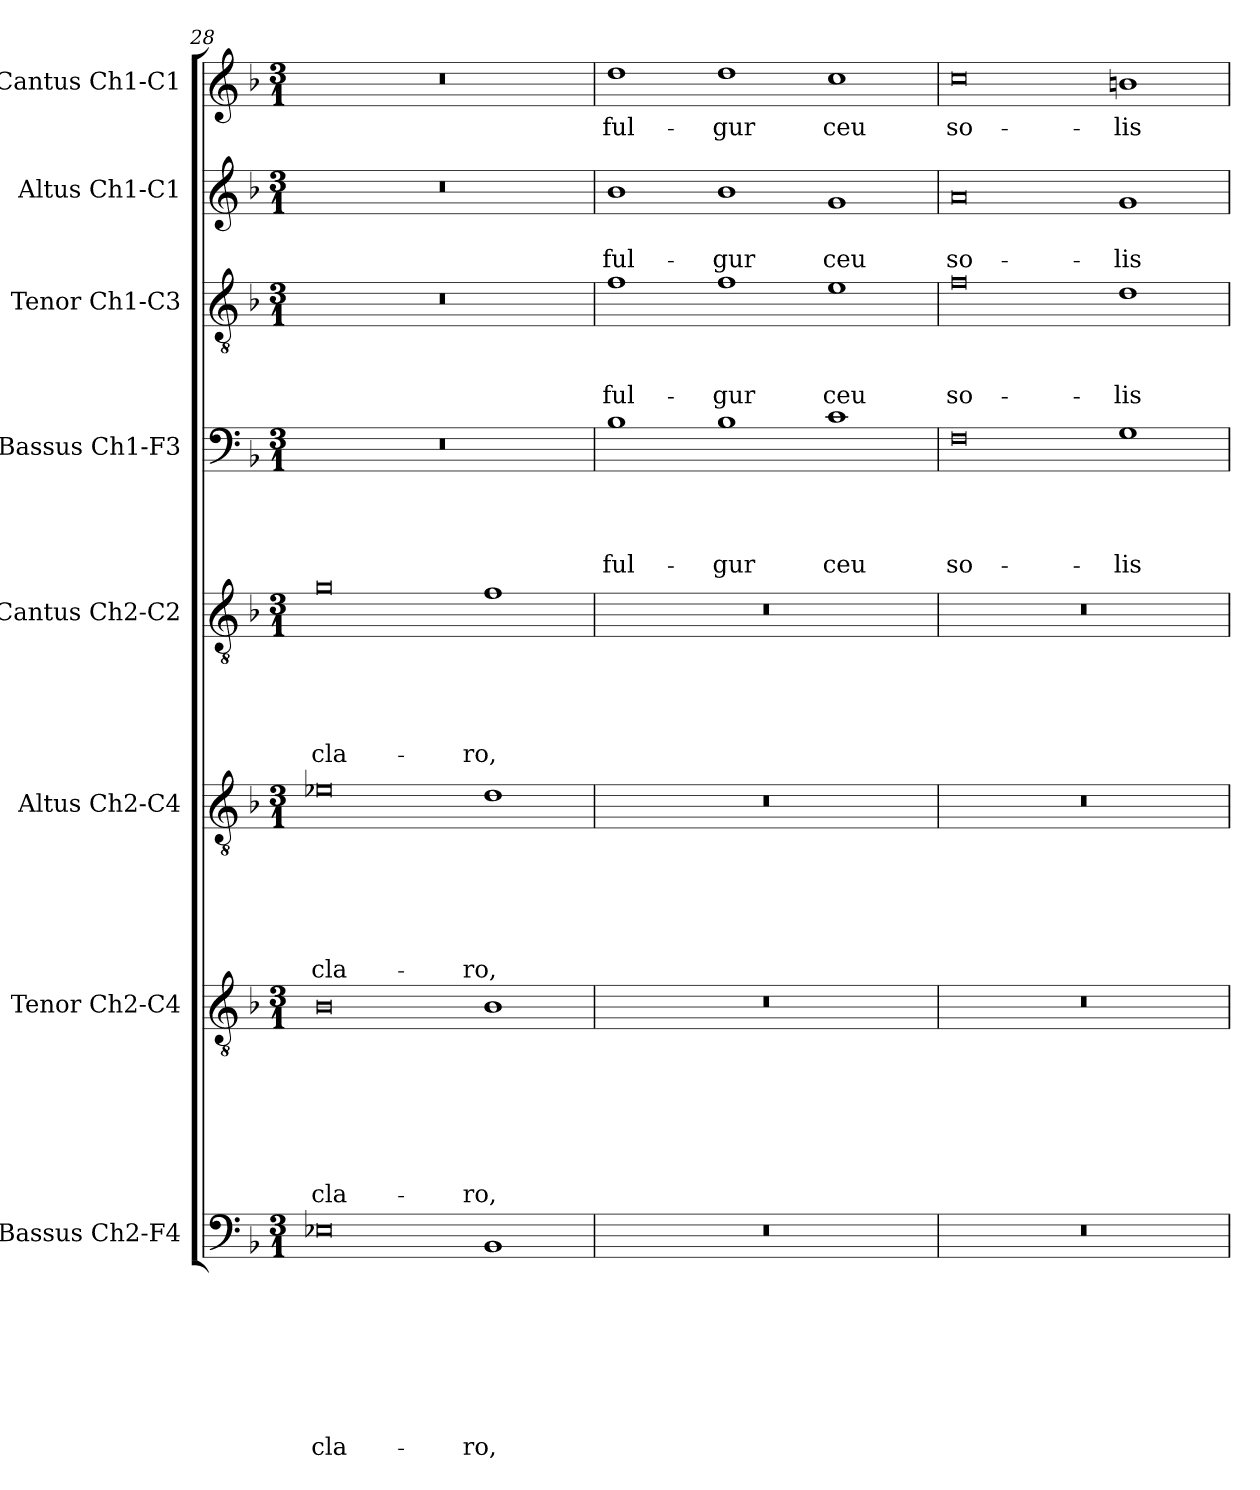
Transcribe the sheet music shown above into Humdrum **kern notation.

**kern	**text	**text	**text	**text	**text	**text	**text	**text	**kern	**text	**text	**text	**text	**text	**text	**text	**kern	**text	**text	**text	**text	**text	**text	**kern	**text	**text	**text	**text	**text	**kern	**text	**text	**text	**text	**kern	**text	**text	**text	**kern	**text	**text	**kern	**text
*part8	*part8	*part8	*part8	*part8	*part8	*part8	*part8	*part8	*part7	*part7	*part7	*part7	*part7	*part7	*part7	*part7	*part6	*part6	*part6	*part6	*part6	*part6	*part6	*part5	*part5	*part5	*part5	*part5	*part5	*part4	*part4	*part4	*part4	*part4	*part3	*part3	*part3	*part3	*part2	*part2	*part2	*part1	*part1
*staff8	*staff8	*staff8	*staff8	*staff8	*staff8	*staff8	*staff8	*staff8	*staff7	*staff7	*staff7	*staff7	*staff7	*staff7	*staff7	*staff7	*staff6	*staff6	*staff6	*staff6	*staff6	*staff6	*staff6	*staff5	*staff5	*staff5	*staff5	*staff5	*staff5	*staff4	*staff4	*staff4	*staff4	*staff4	*staff3	*staff3	*staff3	*staff3	*staff2	*staff2	*staff2	*staff1	*staff1
*I"Bassus Ch2-F4	*	*	*	*	*	*	*	*	*I"Tenor Ch2-C4	*	*	*	*	*	*	*	*I"Altus Ch2-C4	*	*	*	*	*	*	*I"Cantus Ch2-C2	*	*	*	*	*	*I"Bassus Ch1-F3	*	*	*	*	*I"Tenor Ch1-C3	*	*	*	*I"Altus Ch1-C1	*	*	*I"Cantus Ch1-C1	*
*I'B2	*	*	*	*	*	*	*	*	*I'T2	*	*	*	*	*	*	*	*I'A2	*	*	*	*	*	*	*I'C2	*	*	*	*	*	*I'B	*	*	*	*	*I'T	*	*	*	*I'A	*	*	*I'C	*
*clefF4	*	*	*	*	*	*	*	*	*clefGv2	*	*	*	*	*	*	*	*clefGv2	*	*	*	*	*	*	*clefGv2	*	*	*	*	*	*clefF4	*	*	*	*	*clefGv2	*	*	*	*clefG2	*	*	*clefG2	*
*k[b-]	*	*	*	*	*	*	*	*	*k[b-]	*	*	*	*	*	*	*	*k[b-]	*	*	*	*	*	*	*k[b-]	*	*	*	*	*	*k[b-]	*	*	*	*	*k[b-]	*	*	*	*k[b-]	*	*	*k[b-]	*
*F:	*	*	*	*	*	*	*	*	*F:	*	*	*	*	*	*	*	*F:	*	*	*	*	*	*	*F:	*	*	*	*	*	*F:	*	*	*	*	*F:	*	*	*	*F:	*	*	*F:	*
*M3/1	*	*	*	*	*	*	*	*	*M3/1	*	*	*	*	*	*	*	*M3/1	*	*	*	*	*	*	*M3/1	*	*	*	*	*	*M3/1	*	*	*	*	*M3/1	*	*	*	*M3/1	*	*	*M3/1	*
=28	=28	=28	=28	=28	=28	=28	=28	=28	=28	=28	=28	=28	=28	=28	=28	=28	=28	=28	=28	=28	=28	=28	=28	=28	=28	=28	=28	=28	=28	=28	=28	=28	=28	=28	=28	=28	=28	=28	=28	=28	=28	=28	=28
!	!	!	!	!	!	!	!	!LO:LY:b	!	!	!	!	!	!	!	!LO:LY:b	!	!	!	!	!	!	!LO:LY:b	!	!	!	!	!	!LO:LY:b	!	!	!	!	!	!	!	!	!	!	!	!	!	!
0E-X	.	.	.	.	.	.	.	cla-	0B-	.	.	.	.	.	.	cla-	0e-X	.	.	.	.	.	cla-	0g	.	.	.	.	cla-	0.r	.	.	.	.	0.r	.	.	.	0.r	.	.	0.r	.
!	!	!	!	!	!	!	!	!LO:LY:b	!	!	!	!	!	!	!	!LO:LY:b	!	!	!	!	!	!	!LO:LY:b	!	!	!	!	!	!LO:LY:b	!	!	!	!	!	!	!	!	!	!	!	!	!	!
1BB-	.	.	.	.	.	.	.	-ro,	1B-	.	.	.	.	.	.	-ro,	1d	.	.	.	.	.	-ro,	1f	.	.	.	.	-ro,	.	.	.	.	.	.	.	.	.	.	.	.	.	.
=29	=29	=29	=29	=29	=29	=29	=29	=29	=29	=29	=29	=29	=29	=29	=29	=29	=29	=29	=29	=29	=29	=29	=29	=29	=29	=29	=29	=29	=29	=29	=29	=29	=29	=29	=29	=29	=29	=29	=29	=29	=29	=29	=29
!	!	!	!	!	!	!	!	!	!	!	!	!	!	!	!	!	!	!	!	!	!	!	!	!	!	!	!	!	!	!	!	!	!	!LO:LY:b	!	!	!	!LO:LY:b	!	!	!LO:LY:b	!	!LO:LY:b
0.r	.	.	.	.	.	.	.	.	0.r	.	.	.	.	.	.	.	0.r	.	.	.	.	.	.	0.r	.	.	.	.	.	1B-	.	.	.	ful-	1f	.	.	ful-	1b-	.	ful-	1dd	ful-
!	!	!	!	!	!	!	!	!	!	!	!	!	!	!	!	!	!	!	!	!	!	!	!	!	!	!	!	!	!	!	!	!	!	!LO:LY:b	!	!	!	!LO:LY:b	!	!	!LO:LY:b	!	!LO:LY:b
.	.	.	.	.	.	.	.	.	.	.	.	.	.	.	.	.	.	.	.	.	.	.	.	.	.	.	.	.	.	1B-	.	.	.	-gur	1f	.	.	-gur	1b-	.	-gur	1dd	-gur
!	!	!	!	!	!	!	!	!	!	!	!	!	!	!	!	!	!	!	!	!	!	!	!	!	!	!	!	!	!	!	!	!	!	!LO:LY:b	!	!	!	!LO:LY:b	!	!	!LO:LY:b	!	!LO:LY:b
.	.	.	.	.	.	.	.	.	.	.	.	.	.	.	.	.	.	.	.	.	.	.	.	.	.	.	.	.	.	1c	.	.	.	ceu	1e	.	.	ceu	1g	.	ceu	1cc	ceu
=30	=30	=30	=30	=30	=30	=30	=30	=30	=30	=30	=30	=30	=30	=30	=30	=30	=30	=30	=30	=30	=30	=30	=30	=30	=30	=30	=30	=30	=30	=30	=30	=30	=30	=30	=30	=30	=30	=30	=30	=30	=30	=30	=30
!	!	!	!	!	!	!	!	!	!	!	!	!	!	!	!	!	!	!	!	!	!	!	!	!	!	!	!	!	!	!	!	!	!	!LO:LY:b	!	!	!	!LO:LY:b	!	!	!LO:LY:b	!	!LO:LY:b
0.r	.	.	.	.	.	.	.	.	0.r	.	.	.	.	.	.	.	0.r	.	.	.	.	.	.	0.r	.	.	.	.	.	0F	.	.	.	so-	0f	.	.	so-	0a	.	so-	0cc	so-
!	!	!	!	!	!	!	!	!	!	!	!	!	!	!	!	!	!	!	!	!	!	!	!	!	!	!	!	!	!	!	!	!	!	!LO:LY:b	!	!	!	!LO:LY:b	!	!	!LO:LY:b	!	!LO:LY:b
.	.	.	.	.	.	.	.	.	.	.	.	.	.	.	.	.	.	.	.	.	.	.	.	.	.	.	.	.	.	1G	.	.	.	-lis	1d	.	.	-lis	1g	.	-lis	1bn	-lis
=	=	=	=	=	=	=	=	=	=	=	=	=	=	=	=	=	=	=	=	=	=	=	=	=	=	=	=	=	=	=	=	=	=	=	=	=	=	=	=	=	=	=	=
*-	*-	*-	*-	*-	*-	*-	*-	*-	*-	*-	*-	*-	*-	*-	*-	*-	*-	*-	*-	*-	*-	*-	*-	*-	*-	*-	*-	*-	*-	*-	*-	*-	*-	*-	*-	*-	*-	*-	*-	*-	*-	*-	*-
